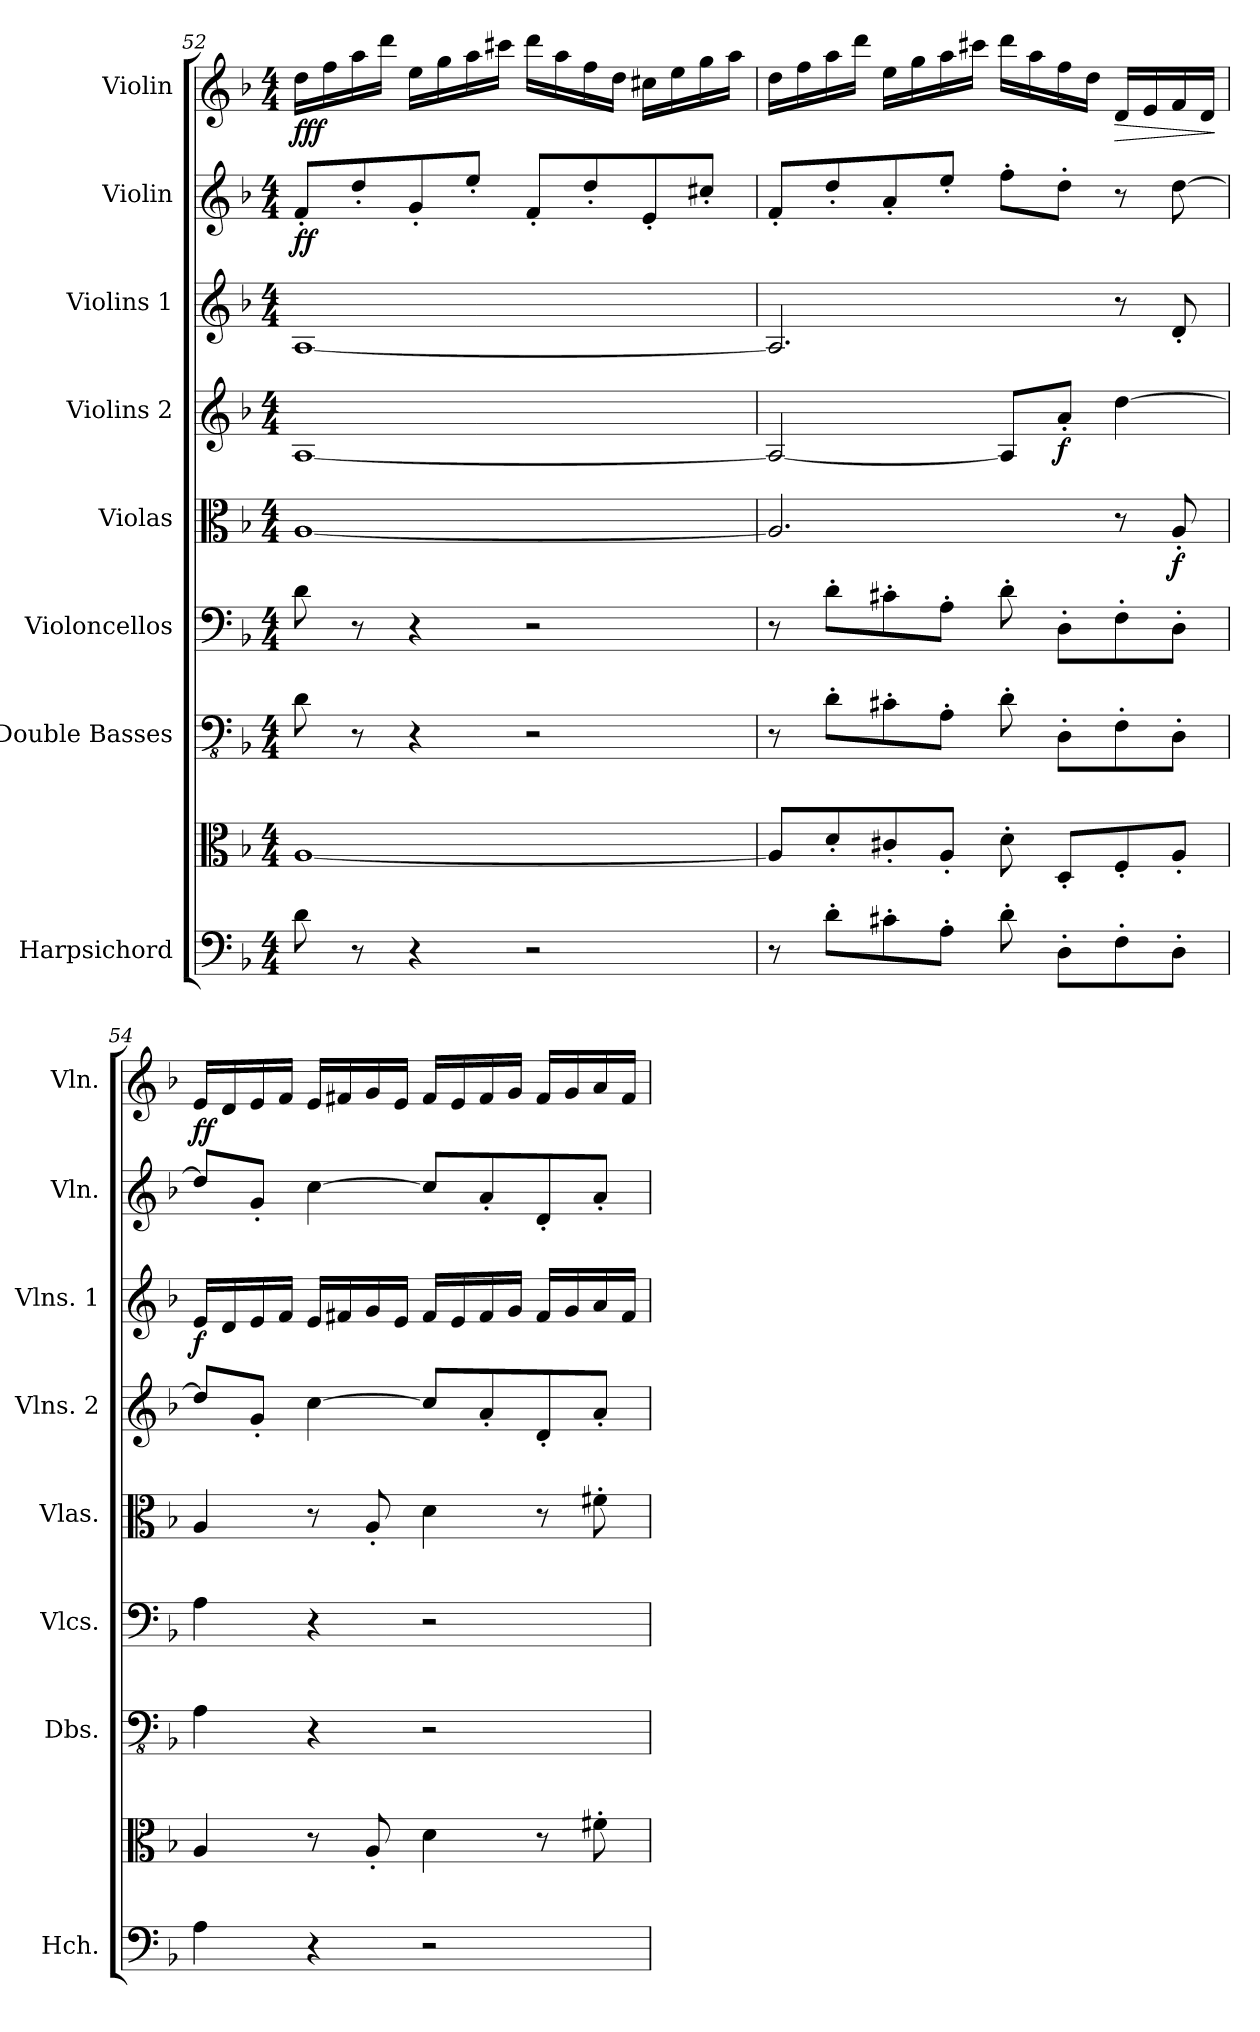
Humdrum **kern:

**kern	**kern	**kern	**kern	**kern	**dynam	**kern	**dynam	**kern	**dynam	**kern	**dynam	**kern	**dynam
*part8	*part8	*part7	*part6	*part5	*part5	*part4	*part4	*part3	*part3	*part2	*part2	*part1	*part1
*staff9	*staff8	*staff7	*staff6	*staff5	*staff5	*staff4	*staff4	*staff3	*staff3	*staff2	*staff2	*staff1	*staff1
*I"Harpsichord	*	*I"Double Basses	*I"Violoncellos	*I"Violas	*	*I"Violins 2	*	*I"Violins 1	*	*I"Violin	*	*I"Violin	*
*I'Hch.	*	*I'Dbs.	*I'Vlcs.	*I'Vlas.	*	*I'Vlns. 2	*	*I'Vlns. 1	*	*I'Vln.	*	*I'Vln.	*
!!LO:PB:g=z
*clefF4	*clefC3	*clefFv4	*clefF4	*clefC3	*	*clefG2	*	*clefG2	*	*clefG2	*	*clefG2	*
*k[b-]	*k[b-]	*k[b-]	*k[b-]	*k[b-]	*	*k[b-]	*	*k[b-]	*	*k[b-]	*	*k[b-]	*
*F:	*F:	*F:	*F:	*F:	*	*F:	*	*F:	*	*F:	*	*F:	*
*M4/4	*M4/4	*M4/4	*M4/4	*M4/4	*	*M4/4	*	*M4/4	*	*M4/4	*	*M4/4	*
=52	=52	=52	=52	=52	=52	=52	=52	=52	=52	=52	=52	=52	=52
!	!	!	!	!	!	!	!	!	!	!	!LO:DY:b	!	!LO:DY:b
8d\	[1A	8D\	8d\	[1A	.	[1A	.	[1A	.	8f'/L	ff	16dd\LL	fff
.	.	.	.	.	.	.	.	.	.	.	.	16ff\	.
8r	.	8r	8r	.	.	.	.	.	.	8dd'/	.	16aa\	.
.	.	.	.	.	.	.	.	.	.	.	.	16ddd\JJ	.
4r	.	4r	4r	.	.	.	.	.	.	8g'/	.	16ee\LL	.
.	.	.	.	.	.	.	.	.	.	.	.	16gg\	.
.	.	.	.	.	.	.	.	.	.	8ee'/J	.	16aa\	.
.	.	.	.	.	.	.	.	.	.	.	.	16ccc#X\JJ	.
2r	.	2r	2r	.	.	.	.	.	.	8f'/L	.	16ddd\LL	.
.	.	.	.	.	.	.	.	.	.	.	.	16aa\	.
.	.	.	.	.	.	.	.	.	.	8dd'/	.	16ff\	.
.	.	.	.	.	.	.	.	.	.	.	.	16dd\JJ	.
.	.	.	.	.	.	.	.	.	.	8e'/	.	16cc#X\LL	.
.	.	.	.	.	.	.	.	.	.	.	.	16ee\	.
.	.	.	.	.	.	.	.	.	.	8cc#X'/J	.	16gg\	.
.	.	.	.	.	.	.	.	.	.	.	.	16aa\JJ	.
=53	=53	=53	=53	=53	=53	=53	=53	=53	=53	=53	=53	=53	=53
8r	8A/L]	8r	8r	2.A/]	.	2A/_	.	2.A/]	.	8f'/L	.	16dd\LL	.
.	.	.	.	.	.	.	.	.	.	.	.	16ff\	.
8d'\L	8d'/	8D'\L	8d'\L	.	.	.	.	.	.	8dd'/	.	16aa\	.
.	.	.	.	.	.	.	.	.	.	.	.	16ddd\JJ	.
8c#X'\	8c#X'/	8C#X'\	8c#X'\	.	.	.	.	.	.	8a'/	.	16ee\LL	.
.	.	.	.	.	.	.	.	.	.	.	.	16gg\	.
8A'\J	8A'/J	8AA'\J	8A'\J	.	.	.	.	.	.	8ee'/J	.	16aa\	.
.	.	.	.	.	.	.	.	.	.	.	.	16ccc#X\JJ	.
8d'\	8d'\	8D'\	8d'\	.	.	8A/L]	.	.	.	8ff'\L	.	16ddd\LL	.
.	.	.	.	.	.	.	.	.	.	.	.	16aa\	.
!	!	!	!	!	!	!	!LO:DY:b	!	!	!	!	!	!
8D'\L	8D'/L	8DD'\L	8D'\L	.	.	8a'/J	f	.	.	8dd'\J	.	16ff\	.
.	.	.	.	.	.	.	.	.	.	.	.	16dd\JJ	.
!	!	!	!	!	!	!	!	!	!	!	!	!	!LO:HP:b
8F'\	8F'/	8FF'\	8F'\	8r	.	[4dd\	.	8r	.	8r	.	16d/LL	>
.	.	.	.	.	.	.	.	.	.	.	.	16e/	.
!	!	!	!	!	!LO:DY:b	!	!	!	!	!	!	!	!
8D'\J	8A'/J	8DD'\J	8D'\J	8A'/	f	.	.	8d'/	.	[8dd\	.	16f/	.
.	.	.	.	.	.	.	.	.	.	.	.	16d/JJ	.
.	.	.	.	.	.	.	.	.	.	.	.	.	]
!!LO:PB:g=z
=54	=54	=54	=54	=54	=54	=54	=54	=54	=54	=54	=54	=54	=54
!	!	!	!	!	!	!	!	!	!LO:DY:b	!	!	!	!LO:DY:b
4A\	4A/	4AA\	4A\	4A/	.	8dd/L]	.	16e/LL	f	8dd/L]	.	16e/LL	ff
.	.	.	.	.	.	.	.	16d/	.	.	.	16d/	.
.	.	.	.	.	.	8g'/J	.	16e/	.	8g'/J	.	16e/	.
.	.	.	.	.	.	.	.	16f/JJ	.	.	.	16f/JJ	.
4r	8r	4r	4r	8r	.	[4cc\	.	16e/LL	.	[4cc\	.	16e/LL	.
.	.	.	.	.	.	.	.	16f#X/	.	.	.	16f#X/	.
.	8A'/	.	.	8A'/	.	.	.	16g/	.	.	.	16g/	.
.	.	.	.	.	.	.	.	16e/JJ	.	.	.	16e/JJ	.
2r	4d\	2r	2r	4d\	.	8cc/L]	.	16f#/LL	.	8cc/L]	.	16f#/LL	.
.	.	.	.	.	.	.	.	16e/	.	.	.	16e/	.
.	.	.	.	.	.	8a'/	.	16f#/	.	8a'/	.	16f#/	.
.	.	.	.	.	.	.	.	16g/JJ	.	.	.	16g/JJ	.
.	8r	.	.	8r	.	8d'/	.	16f#/LL	.	8d'/	.	16f#/LL	.
.	.	.	.	.	.	.	.	16g/	.	.	.	16g/	.
.	8f#X'\	.	.	8f#X'\	.	8a'/J	.	16a/	.	8a'/J	.	16a/	.
.	.	.	.	.	.	.	.	16f#/JJ	.	.	.	16f#/JJ	.
=	=	=	=	=	=	=	=	=	=	=	=	=	=
*-	*-	*-	*-	*-	*-	*-	*-	*-	*-	*-	*-	*-	*-
